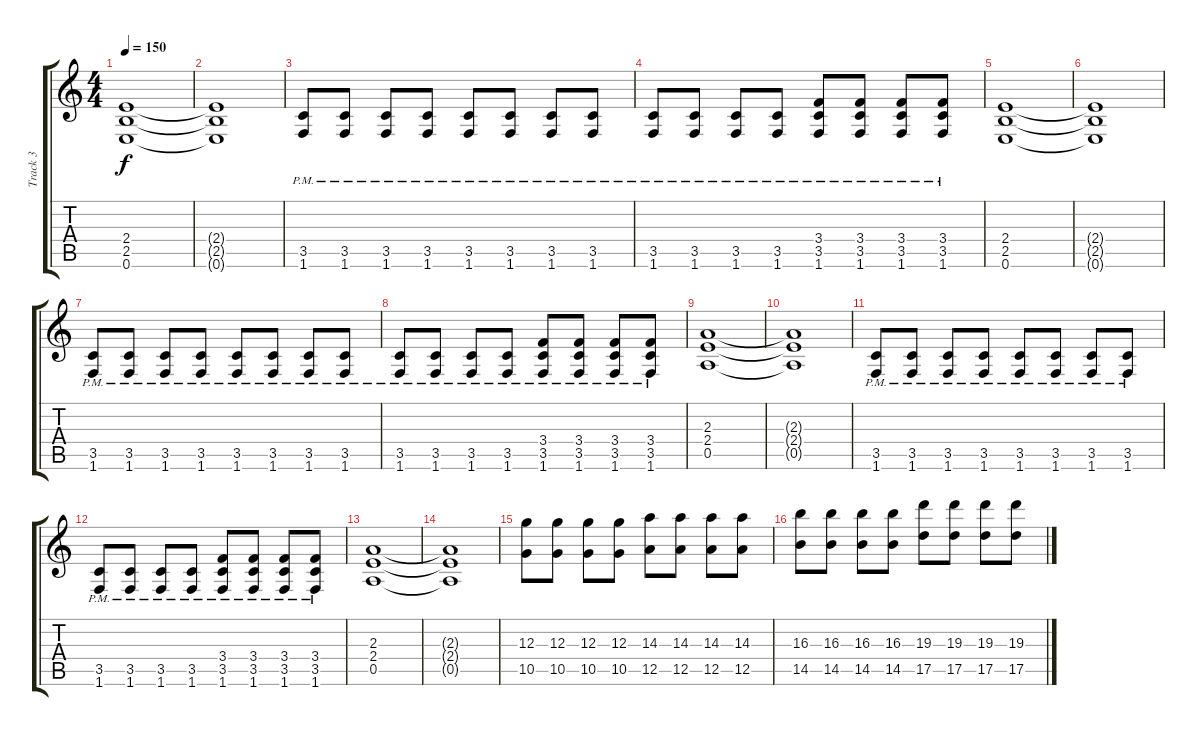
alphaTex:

\track ("Track 3" "Track 3") {instrument distortionguitar}
\staff {score tabs}
\tuning (E4 B3 G3 D3 A2 E2) {hide}
\ts (4 4)
\tempo 150
\clef g2
\ks c
(2.4 2.5 0.6).1{dy f} |
(2.4{t} 2.5{t} 0.6{t}).1 |
(3.5{pm} 1.6{pm}).8 (3.5{pm} 1.6{pm}).8 (3.5{pm} 1.6{pm}).8 (3.5{pm} 1.6{pm}).8 (3.5{pm} 1.6{pm}).8 (3.5{pm} 1.6{pm}).8 (3.5{pm} 1.6{pm}).8 (3.5{pm} 1.6{pm}).8 |
(3.5{pm} 1.6{pm}).8 (3.5{pm} 1.6{pm}).8 (3.5{pm} 1.6{pm}).8 (3.5{pm} 1.6{pm}).8 (3.4{pm} 3.5{pm} 1.6{pm}).8 (3.4{pm} 3.5{pm} 1.6{pm}).8 (3.4{pm} 3.5{pm} 1.6{pm}).8 (3.4{pm} 3.5{pm} 1.6{pm}).8 |
(2.4 2.5 0.6).1 |
(2.4{t} 2.5{t} 0.6{t}).1 |
(3.5{pm} 1.6{pm}).8 (3.5{pm} 1.6{pm}).8 (3.5{pm} 1.6{pm}).8 (3.5{pm} 1.6{pm}).8 (3.5{pm} 1.6{pm}).8 (3.5{pm} 1.6{pm}).8 (3.5{pm} 1.6{pm}).8 (3.5{pm} 1.6{pm}).8 |
(3.5{pm} 1.6{pm}).8 (3.5{pm} 1.6{pm}).8 (3.5{pm} 1.6{pm}).8 (3.5{pm} 1.6{pm}).8 (3.4{pm} 3.5{pm} 1.6{pm}).8 (3.4{pm} 3.5{pm} 1.6{pm}).8 (3.4{pm} 3.5{pm} 1.6{pm}).8 (3.4{pm} 3.5{pm} 1.6{pm}).8 |
(2.3 2.4 0.5).1 |
(2.3{t} 2.4{t} 0.5{t}).1 |
(3.5{pm} 1.6{pm}).8 (3.5{pm} 1.6{pm}).8 (3.5{pm} 1.6{pm}).8 (3.5{pm} 1.6{pm}).8 (3.5{pm} 1.6{pm}).8 (3.5{pm} 1.6{pm}).8 (3.5{pm} 1.6{pm}).8 (3.5{pm} 1.6{pm}).8 |
(3.5{pm} 1.6{pm}).8 (3.5{pm} 1.6{pm}).8 (3.5{pm} 1.6{pm}).8 (3.5{pm} 1.6{pm}).8 (3.4{pm} 3.5{pm} 1.6{pm}).8 (3.4{pm} 3.5{pm} 1.6{pm}).8 (3.4{pm} 3.5{pm} 1.6{pm}).8 (3.4{pm} 3.5{pm} 1.6{pm}).8 |
(2.3 2.4 0.5).1 |
(2.3{t} 2.4{t} 0.5{t}).1 |
(12.3 10.5).8 (12.3 10.5).8 (12.3 10.5).8 (12.3 10.5).8 (14.3 12.5).8 (14.3 12.5).8 (14.3 12.5).8 (14.3 12.5).8 |
(16.3 14.5).8 (16.3 14.5).8 (16.3 14.5).8 (16.3 14.5).8 (19.3 17.5).8 (19.3 17.5).8 (19.3 17.5).8 (19.3 17.5).8
